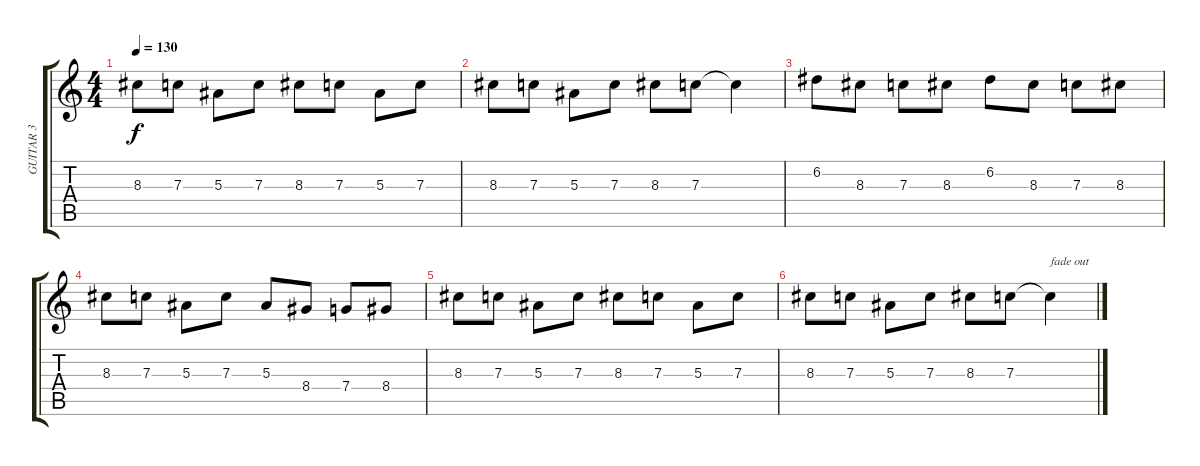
\track ("GUITAR 3" "GUITAR 3") {instrument distortionguitar}
\staff {score tabs}
\tuning (D4 A3 F3 C3 G2 D2) {hide}
\ts (4 4)
\tempo 130
\clef g2
\ks c
8.3.8{dy f} 7.3.8 5.3.8 7.3.8 8.3.8 7.3.8 5.3.8{volume 4} 7.3.8 |
8.3.8 7.3.8 5.3.8 7.3.8 8.3.8 7.3.8 7.3{t}.4 |
6.2.8 8.3.8 7.3.8 8.3.8 6.2.8 8.3.8 7.3.8 8.3.8 |
8.3.8 7.3.8 5.3.8 7.3.8 5.3.8 8.4.8 7.4.8{volume 0} 8.4.8 |
8.3.8 7.3.8 5.3.8 7.3.8 8.3.8 7.3.8 5.3.8 7.3.8 |
8.3.8 7.3.8 5.3.8 7.3.8 8.3.8 7.3.8 7.3{t}.4{txt "fade out"}
